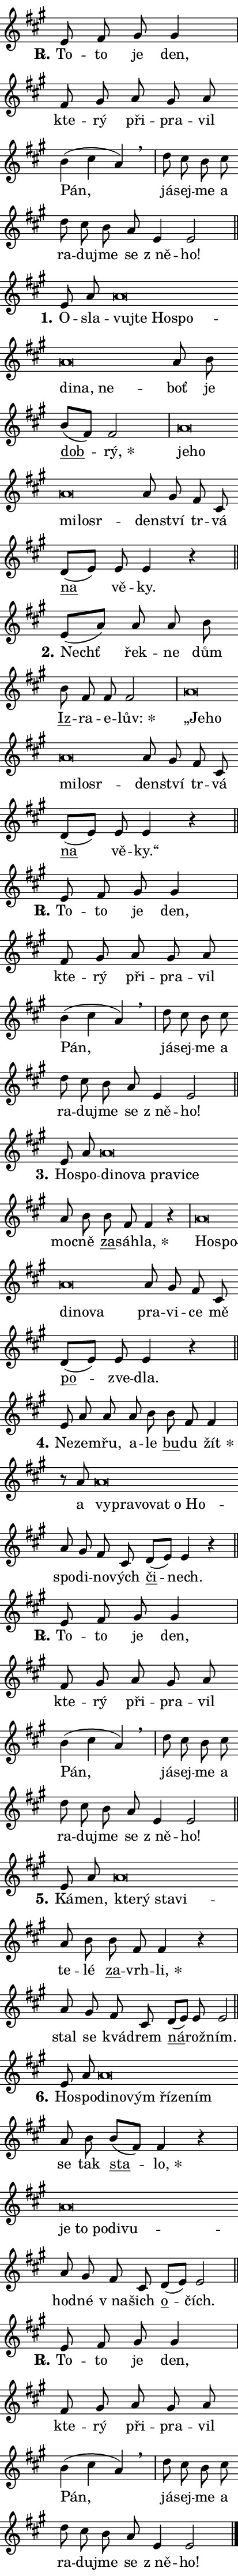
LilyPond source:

\version "2.22.1"
\header { tagline = "" }
\paper {
  indent = 0\cm
  top-margin = 0\cm
  right-margin = 0\cm
  bottom-margin = 0\cm
  left-margin = 0\cm
  paper-width = 7\cm
  page-breaking = #ly:one-page-breaking
  system-system-spacing.basic-distance = #11
  score-system-spacing.basic-distance = #11
  ragged-last = ##f
}


%% Author: Thomas Morley
%% https://lists.gnu.org/archive/html/lilypond-user/2020-05/msg00002.html
#(define (line-position grob)
"Returns position of @var[grob} in current system:
   @code{'start}, if at first time-step
   @code{'end}, if at last time-step
   @code{'middle} otherwise
"
  (let* ((col (ly:item-get-column grob))
         (ln (ly:grob-object col 'left-neighbor))
         (rn (ly:grob-object col 'right-neighbor))
         (col-to-check-left (if (ly:grob? ln) ln col))
         (col-to-check-right (if (ly:grob? rn) rn col))
         (break-dir-left
           (and
             (ly:grob-property col-to-check-left 'non-musical #f)
             (ly:item-break-dir col-to-check-left)))
         (break-dir-right
           (and
             (ly:grob-property col-to-check-right 'non-musical #f)
             (ly:item-break-dir col-to-check-right))))
        (cond ((eqv? 1 break-dir-left) 'start)
              ((eqv? -1 break-dir-right) 'end)
              (else 'middle))))

#(define (tranparent-at-line-position vctor)
  (lambda (grob)
  "Relying on @code{line-position} select the relevant enry from @var{vctor}.
Used to determine transparency,"
    (case (line-position grob)
      ((end) (not (vector-ref vctor 0)))
      ((middle) (not (vector-ref vctor 1)))
      ((start) (not (vector-ref vctor 2))))))

noteHeadBreakVisibility =
#(define-music-function (break-visibility)(vector?)
"Makes @code{NoteHead}s transparent relying on @var{break-visibility}"
#{
  \override NoteHead.transparent =
    #(tranparent-at-line-position break-visibility)
#})

#(define delete-ledgers-for-transparent-note-heads
  (lambda (grob)
    "Reads whether a @code{NoteHead} is transparent.
If so this @code{NoteHead} is removed from @code{'note-heads} from
@var{grob}, which is supposed to be @code{LedgerLineSpanner}.
As a result ledgers are not printed for this @code{NoteHead}"
    (let* ((nhds-array (ly:grob-object grob 'note-heads))
           (nhds-list
             (if (ly:grob-array? nhds-array)
                 (ly:grob-array->list nhds-array)
                 '()))
           ;; Relies on the transparent-property being done before
           ;; Staff.LedgerLineSpanner.after-line-breaking is executed.
           ;; This is fragile ...
           (to-keep
             (remove
               (lambda (nhd)
                 (ly:grob-property nhd 'transparent #f))
               nhds-list)))
      ;; TODO find a better method to iterate over grob-arrays, similiar
      ;; to filter/remove etc for lists
      ;; For now rebuilt from scratch
      (set! (ly:grob-object grob 'note-heads)  '())
      (for-each
        (lambda (nhd)
          (ly:pointer-group-interface::add-grob grob 'note-heads nhd))
        to-keep))))

hideNotes = {
  \noteHeadBreakVisibility #begin-of-line-visible
}
unHideNotes = {
  \noteHeadBreakVisibility #all-visible
}

% work-around for resetting accidentals
% https://lilypond.org/doc/v2.23/Documentation/notation/displaying-rhythms#unmetered-music
cadenzaMeasure = {
  \cadenzaOff
  \partial 1024 s1024
  \cadenzaOn
}

#(define-markup-command (accent layout props text) (markup?)
  "Underline accented syllable"
  (interpret-markup layout props
    #{\markup \override #'(offset . 4.3) \underline { #text }#}))

responsum = \markup \concat {
  "R" \hspace #-1.05 \path #0.1 #'((moveto 0 0.07) (lineto 0.9 0.8)) \hspace #0.05 "."
}

\layout {
    \context {
        \Staff
        \remove "Time_signature_engraver"
        \override LedgerLineSpanner.after-line-breaking = #delete-ledgers-for-transparent-note-heads
    }
    \context {
        \Voice {
            \override NoteHead.output-attributes = #'((class . "notehead"))
            \override Hairpin.height = #0.55
        }
    }
    \context {
        \Lyrics {
            \override StanzaNumber.output-attributes = #'((class . "stanzanumber"))
            \override LyricSpace.minimum-distance = #0.9
            \override LyricText.font-name = #"TeX Gyre Schola"
            \override LyricText.font-size = 1
            \override StanzaNumber.font-name = #"TeX Gyre Schola Bold"
            \override StanzaNumber.font-size = 1
        }
    }
}

% magnetic-lyrics.ily
%
%   written by
%     Jean Abou Samra <jean@abou-samra.fr>
%     Werner Lemberg <wl@gnu.org>
%
%   adapted by
%     Jiri Hon <jiri.hon@gmail.com>
%
% Version 2022-Apr-15

% https://www.mail-archive.com/lilypond-user@gnu.org/msg149350.html

#(define (Left_hyphen_pointer_engraver context)
   "Collect syllable-hyphen-syllable occurrences in lyrics and store
them in properties.  This engraver only looks to the left.  For
example, if the lyrics input is @code{foo -- bar}, it does the
following.

@itemize @bullet
@item
Set the @code{text} property of the @code{LyricHyphen} grob between
@q{foo} and @q{bar} to @code{foo}.

@item
Set the @code{left-hyphen} property of the @code{LyricText} grob with
text @q{foo} to the @code{LyricHyphen} grob between @q{foo} and
@q{bar}.
@end itemize

Use this auxiliary engraver in combination with the
@code{lyric-@/text::@/apply-@/magnetic-@/offset!} hook."
   (let ((hyphen #f)
         (text #f))
     (make-engraver
      (acknowledgers
       ((lyric-syllable-interface engraver grob source-engraver)
        (set! text grob)))
      (end-acknowledgers
       ((lyric-hyphen-interface engraver grob source-engraver)
        ;(when (not (grob::has-interface grob 'lyric-space-interface))
          (set! hyphen grob)));)
      ((stop-translation-timestep engraver)
       (when (and text hyphen)
         (ly:grob-set-object! text 'left-hyphen hyphen))
       (set! text #f)
       (set! hyphen #f)))))

#(define (lyric-text::apply-magnetic-offset! grob)
   "If the space between two syllables is less than the value in
property @code{LyricText@/.details@/.squash-threshold}, move the right
syllable to the left so that it gets concatenated with the left
syllable.

Use this function as a hook for
@code{LyricText@/.after-@/line-@/breaking} if the
@code{Left_@/hyphen_@/pointer_@/engraver} is active."
   (let ((hyphen (ly:grob-object grob 'left-hyphen #f)))
     (when hyphen
       (let ((left-text (ly:spanner-bound hyphen LEFT)))
         (when (grob::has-interface left-text 'lyric-syllable-interface)
           (let* ((common (ly:grob-common-refpoint grob left-text X))
                  (this-x-ext (ly:grob-extent grob common X))
                  (left-x-ext
                   (begin
                     ;; Trigger magnetism for left-text.
                     (ly:grob-property left-text 'after-line-breaking)
                     (ly:grob-extent left-text common X)))
                  ;; `delta` is the gap width between two syllables.
                  (delta (- (interval-start this-x-ext)
                            (interval-end left-x-ext)))
                  (details (ly:grob-property grob 'details))
                  (threshold (assoc-get 'squash-threshold details 0.2)))
             (when (< delta threshold)
               (let* (;; We have to manipulate the input text so that
                      ;; ligatures crossing syllable boundaries are not
                      ;; disabled.  For languages based on the Latin
                      ;; script this is essentially a beautification.
                      ;; However, for non-Western scripts it can be a
                      ;; necessity.
                      (lt (ly:grob-property left-text 'text))
                      (rt (ly:grob-property grob 'text))
                      (is-space (grob::has-interface hyphen 'lyric-space-interface))
                      (space (if is-space " " ""))
                      (space-markup (grob-interpret-markup grob " "))
                      (space-size (interval-length (ly:stencil-extent space-markup X)))
                      (extra-delta (if is-space space-size 0))
                      ;; Append new syllable.
                      (ltrt-space (if (and (string? lt) (string? rt))
                                (string-append lt space rt)
                                (make-concat-markup (list lt space rt))))
                      ;; Right-align `ltrt` to the right side.
                      (ltrt-space-markup (grob-interpret-markup
                               grob
                               (make-translate-markup
                                (cons (interval-length this-x-ext) 0)
                                (make-right-align-markup ltrt-space)))))
                 (begin
                   ;; Don't print `left-text`.
                   (ly:grob-set-property! left-text 'stencil #f)
                   ;; Set text and stencil (which holds all collected
                   ;; syllables so far) and shift it to the left.
                   (ly:grob-set-property! grob 'text ltrt-space)
                   (ly:grob-set-property! grob 'stencil ltrt-space-markup)
                   (ly:grob-translate-axis! grob (- (- delta extra-delta)) X))))))))))


#(define (lyric-hyphen::displace-bounds-first grob)
   ;; Make very sure this callback isn't triggered too early.
   (let ((left (ly:spanner-bound grob LEFT))
         (right (ly:spanner-bound grob RIGHT)))
     (ly:grob-property left 'after-line-breaking)
     (ly:grob-property right 'after-line-breaking)
     (ly:lyric-hyphen::print grob)))

squashThreshold = #0.4

\layout {
  \context {
    \Lyrics
    \consists #Left_hyphen_pointer_engraver
    \override LyricText.after-line-breaking =
      #lyric-text::apply-magnetic-offset!
    \override LyricHyphen.stencil = #lyric-hyphen::displace-bounds-first
    \override LyricText.details.squash-threshold = \squashThreshold
    \override LyricHyphen.minimum-distance = 0
    \override LyricHyphen.minimum-length = \squashThreshold
  }
}

squash = \override LyricText.details.squash-threshold = 9999
unSquash = \override LyricText.details.squash-threshold = \squashThreshold

left = \override LyricText.self-alignment-X = #LEFT
unLeft = \revert LyricText.self-alignment-X

starOffset = #(lambda (grob) 
                (let ((x_offset (ly:self-alignment-interface::aligned-on-x-parent grob)))
                  (if (= x_offset 0) 0 (+ x_offset 1.2))))

star = #(define-music-function (syllable)(string?)
"Append star separator at the end of a syllable"
#{
  \once \override LyricText.X-offset = #starOffset
  \lyricmode { \markup {
    #syllable
    \override #'((font-name . "TeX Gyre Schola Bold")) \hspace #0.2 \lower #0.65 \larger "*"
  } }
#})

starAccent = #(define-music-function (syllable)(string?)
"Append star separator at the end of a syllable and make accent"
#{
  \once \override LyricText.X-offset = #starOffset
  \lyricmode { \markup {
    \accent #syllable
    \override #'((font-name . "TeX Gyre Schola Bold")) \hspace #0.2 \lower #0.65 \larger "*"
  } }
#})

breath = #(define-music-function (syllable)(string?)
"Append breathing indicator at the end of a syllable"
#{
  \lyricmode { \markup { #syllable "+" } }
#})

optionalBreath = #(define-music-function (syllable)(string?)
"Append optional breathing indicator at the end of a syllable"
#{
  \lyricmode { \markup { #syllable "(+)" } }
#})


\score {
    <<
        \new Voice = "melody" { \cadenzaOn \key a \major \relative { e'8 fis gis gis4 \cadenzaMeasure \bar "|" fis8 gis a gis a \bar "" b4( cis a) \breathe \cadenzaMeasure \bar "|" d8 cis b cis \bar "" d cis b a \bar "" e4 e2 \cadenzaMeasure \bar "||" \break }
\relative { e'8 a a\breve*1/16 \hideNotes \breve*1/16 \bar "" \breve*1/16 \bar "" \breve*1/16 \bar "" \breve*1/16 \bar "" \breve*1/16 \breve*1/16 \bar "" \unHideNotes a8 b \bar "" b[( fis)] fis2 \cadenzaMeasure \bar "|" a\breve*1/16 \hideNotes \breve*1/16 \bar "" \breve*1/16 \bar "" \breve*1/16 \breve*1/16 \bar "" \unHideNotes a8 gis fis cis \bar "" d[( e)] e e4 r \cadenzaMeasure \bar "||" \break }
\relative { e'8[( a)] a a b \bar "" b fis fis fis2 \cadenzaMeasure \bar "|" a\breve*1/16 \hideNotes \breve*1/16 \bar "" \breve*1/16 \bar "" \breve*1/16 \breve*1/16 \bar "" \unHideNotes a8 gis fis cis \bar "" d[( e)] e e4 r \cadenzaMeasure \bar "||" \break }
\relative { e'8 fis gis gis4 \cadenzaMeasure \bar "|" fis8 gis a gis a \bar "" b4( cis a) \breathe \cadenzaMeasure \bar "|" d8 cis b cis \bar "" d cis b a \bar "" e4 e2 \cadenzaMeasure \bar "||" \break }
\relative { e'8 a a\breve*1/16 \hideNotes \breve*1/16 \bar "" \breve*1/16 \bar "" \breve*1/16 \bar "" \breve*1/16 \breve*1/16 \bar "" \unHideNotes a8 b \bar "" b fis fis4 r \cadenzaMeasure \bar "|" a\breve*1/16 \hideNotes \breve*1/16 \bar "" \breve*1/16 \bar "" \breve*1/16 \breve*1/16 \bar "" \unHideNotes a8 gis fis cis \bar "" d[( e)] e e4 r \cadenzaMeasure \bar "||" \break }
\relative { e'8 a a a b \bar "" b fis fis4 \cadenzaMeasure \bar "|" r8 a a\breve*1/16 \hideNotes \breve*1/16 \bar "" \breve*1/16 \bar "" \breve*1/16 \bar "" \breve*1/16 \breve*1/16 \bar "" \unHideNotes a8 gis fis cis \bar "" d[( e)] e4 r \cadenzaMeasure \bar "||" \break }
\relative { e'8 fis gis gis4 \cadenzaMeasure \bar "|" fis8 gis a gis a \bar "" b4( cis a) \breathe \cadenzaMeasure \bar "|" d8 cis b cis \bar "" d cis b a \bar "" e4 e2 \cadenzaMeasure \bar "||" \break }
\relative { e'8 a a\breve*1/16 \hideNotes \breve*1/16 \bar "" \breve*1/16 \breve*1/16 \bar "" \unHideNotes a8 b \bar "" b fis fis4 r \cadenzaMeasure \bar "|" a8 gis fis cis \bar "" d[( e)] e e2 \cadenzaMeasure \bar "||" \break }
\relative { e'8 a a\breve*1/16 \hideNotes \breve*1/16 \bar "" \breve*1/16 \bar "" \breve*1/16 \bar "" \breve*1/16 \breve*1/16 \bar "" \unHideNotes a8 b \bar "" b[( fis)] fis4 r \cadenzaMeasure \bar "|" a\breve*1/16 \hideNotes \breve*1/16 \bar "" \breve*1/16 \bar "" \breve*1/16 \breve*1/16 \bar "" \unHideNotes a8 gis fis cis \bar "" d[( e)] e2 \cadenzaMeasure \bar "||" \break }
\relative { e'8 fis gis gis4 \cadenzaMeasure \bar "|" fis8 gis a gis a \bar "" b4( cis a) \breathe \cadenzaMeasure \bar "|" d8 cis b cis \bar "" d cis b a \bar "" e4 e2 \cadenzaMeasure \bar "||" \break } \bar "|." }
        \new Lyrics \lyricsto "melody" { \lyricmode { \set stanza = \responsum
To -- to je den, kte -- rý při -- pra -- vil Pán, já -- sej -- me a ra -- du -- jme se "z ně" -- ho!
\set stanza = "1."
O -- sla -- \left vuj -- \squash te Ho -- spo -- di -- na, ne -- \unLeft \unSquash boť je \markup \accent dob -- \star rý, \left je -- \squash ho mi -- lo -- sr -- \unLeft \unSquash den -- ství tr -- vá \markup \accent na vě -- ky.
\set stanza = "2."
Nechť řek -- ne dům \markup \accent Iz -- ra -- e -- \star lův: \left „Je -- \squash ho mi -- lo -- sr -- \unLeft \unSquash den -- ství tr -- vá \markup \accent na vě -- ky.“
\set stanza = \responsum
To -- to je den, kte -- rý při -- pra -- vil Pán, já -- sej -- me a ra -- du -- jme se "z ně" -- ho!
\set stanza = "3."
Ho -- spo -- \left di -- \squash no -- va pra -- vi -- ce \unLeft \unSquash moc -- ně \markup \accent za -- sáh -- \star la, \left Ho -- \squash spo -- di -- no -- va \unLeft \unSquash pra -- vi -- ce mě \markup \accent po -- zve -- dla.
\set stanza = "4."
Ne -- ze -- mřu, a -- le \markup \accent bu -- du \star žít a \left vy -- \squash pra -- vo -- vat o Ho -- \unLeft \unSquash spo -- di -- no -- vých \markup \accent či -- nech.
\set stanza = \responsum
To -- to je den, kte -- rý při -- pra -- vil Pán, já -- sej -- me a ra -- du -- jme se "z ně" -- ho!
\set stanza = "5."
Ká -- men, \left kte -- \squash rý sta -- vi -- \unLeft \unSquash te -- lé \markup \accent za -- vrh -- \star li, stal se kvá -- drem \markup \accent ná -- rož -- ním.
\set stanza = "6."
Ho -- spo -- \left di -- \squash no -- vým ří -- ze -- ním \unLeft \unSquash se tak \markup \accent sta -- \star lo, \left je \squash to po -- di -- vu -- \unLeft \unSquash hod -- né "v na" -- šich \markup \accent o -- čích.
\set stanza = \responsum
To -- to je den, kte -- rý při -- pra -- vil Pán, já -- sej -- me a ra -- du -- jme se "z ně" -- ho! } }
    >>
    \layout {}
}
